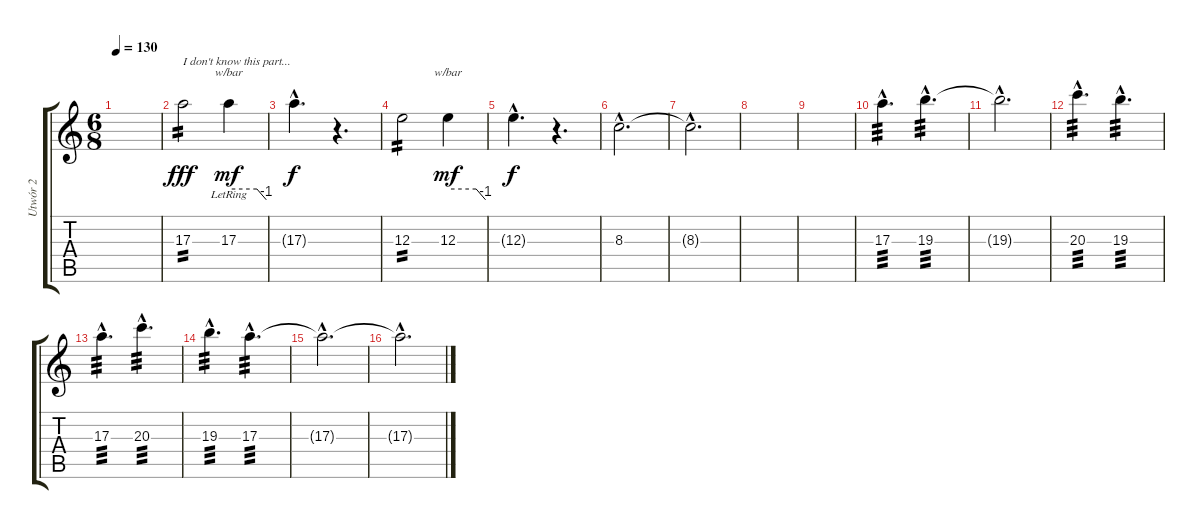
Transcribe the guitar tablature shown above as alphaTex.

\track ("Utwór 2" "Utwór 2") {instrument electricguitarclean}
\staff {score tabs}
\tuning (Db4 Ab3 E3 B2 Gb2 B1) {hide}
\ts (6 8)
\tempo 130
\clef g2
\ks c
|
17.3.2{txt "I don't know this part..." tp 2 dy fff instrument overdrivenguitar} 17.3{lr}.4{tbe (custom default 0 0 45 0 60 -4) dy mf} |
17.3{hac t}.4{d dy f} r.4{d} |
12.3.2{tp 2} 12.3.4{tbe (custom default 0 0 45 0 60 -4) dy mf} |
12.3{hac t}.4{d dy f} r.4{d} |
8.3{hac}.2{d} |
8.3{hac t}.2{d} |
|
|
17.3{hac}.4{d tp 3 volume 14 instrument distortionguitar} 19.3{hac}.4{d tp 3} |
19.3{hac t}.2{d} |
20.3{hac}.4{d tp 3} 19.3{hac}.4{d tp 3} |
17.3{hac}.4{d tp 3} 20.3{hac}.4{d tp 3} |
19.3{hac}.4{d tp 3} 17.3{hac}.4{d tp 3} |
17.3{hac t}.2{d} |
17.3{hac t}.2{d}
